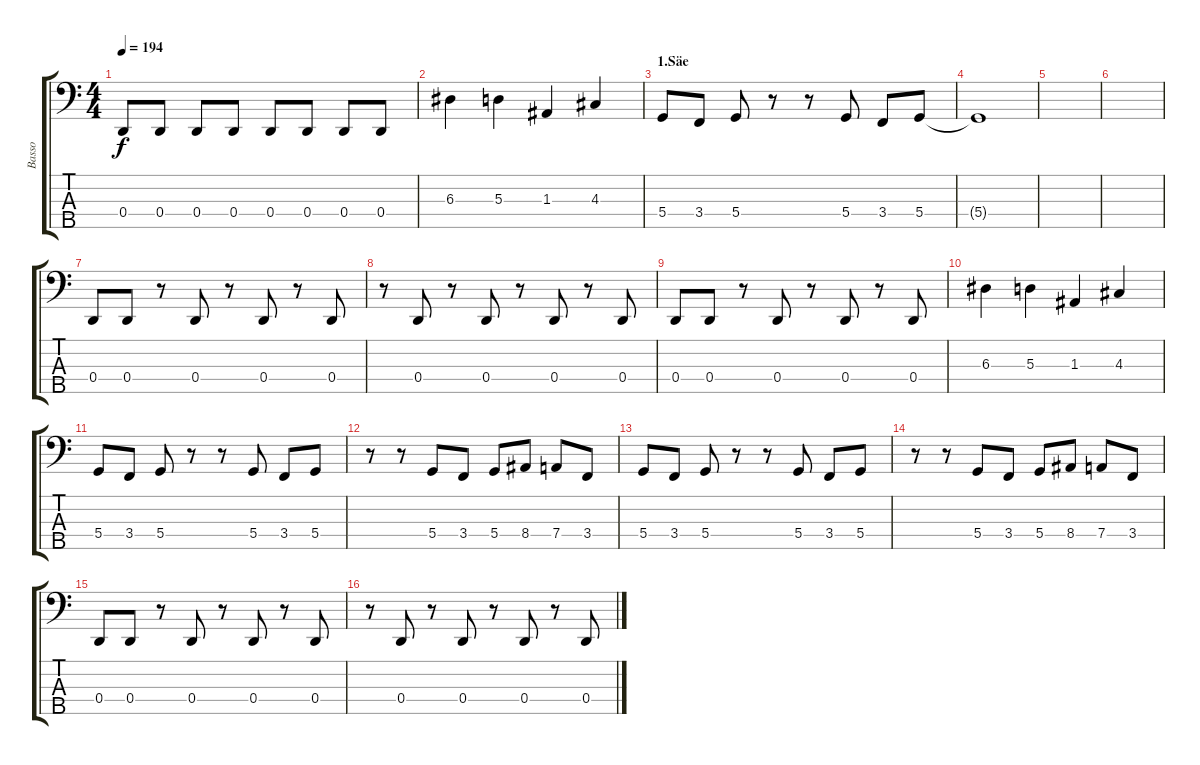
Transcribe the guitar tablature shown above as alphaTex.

\track ("Basso" "Basso") {instrument electricbasspick}
\staff {score tabs}
\tuning (G2 D2 A1 D1 A0) {hide}
\ts (4 4)
\tempo 194
\clef f4
\ks c
0.4.8{dy f} 0.4.8 0.4.8 0.4.8 0.4.8 0.4.8 0.4.8 0.4.8 |
6.3.4 5.3.4 1.3.4 4.3.4 |
\section ("" "1.Säe")
5.4.8 3.4.8 5.4.8 r.8 r.8 5.4.8 3.4.8 5.4.8 |
5.4{t}.1 |
|
|
0.4.8 0.4.8 r.8 0.4.8 r.8 0.4.8 r.8 0.4.8 |
r.8 0.4.8 r.8 0.4.8 r.8 0.4.8 r.8 0.4.8 |
0.4.8 0.4.8 r.8 0.4.8 r.8 0.4.8 r.8 0.4.8 |
6.3.4 5.3.4 1.3.4 4.3.4 |
5.4.8 3.4.8 5.4.8 r.8 r.8 5.4.8 3.4.8 5.4.8 |
r.8 r.8 5.4.8 3.4.8 5.4.8 8.4.8 7.4.8 3.4.8 |
5.4.8 3.4.8 5.4.8 r.8 r.8 5.4.8 3.4.8 5.4.8 |
r.8 r.8 5.4.8 3.4.8 5.4.8 8.4.8 7.4.8 3.4.8 |
0.4.8 0.4.8 r.8 0.4.8 r.8 0.4.8 r.8 0.4.8 |
r.8 0.4.8 r.8 0.4.8 r.8 0.4.8 r.8 0.4.8
